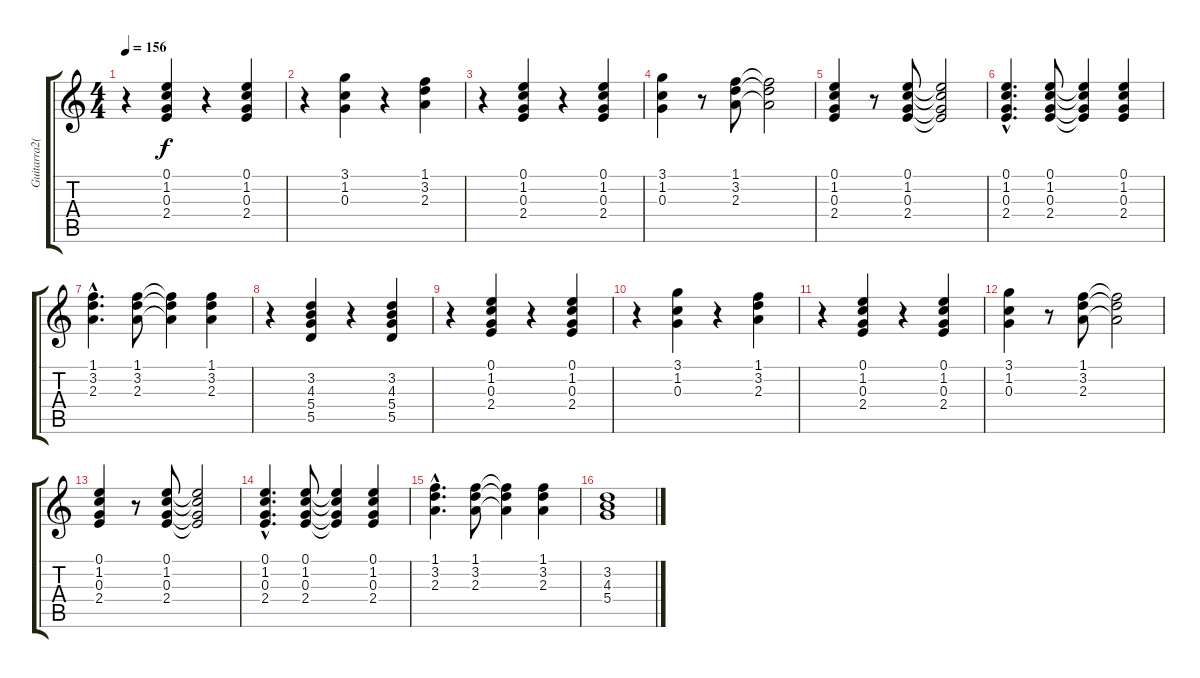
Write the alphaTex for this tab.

\track ("Guitarra2(Uoho)" "Guitarra2(") {instrument electricguitarclean}
\staff {score tabs}
\tuning (E4 B3 G3 D3 A2 E2) {hide}
\ts (4 4)
\tempo 156
\clef g2
\ks c
r.4{dy f} (0.1 1.2 0.3 2.4).4 r.4 (0.1 1.2 0.3 2.4).4 |
r.4 (3.1 1.2 0.3).4 r.4 (1.1 3.2 2.3).4 |
r.4 (0.1 1.2 0.3 2.4).4 r.4 (0.1 1.2 0.3 2.4).4 |
(3.1 1.2 0.3).4 r.8 (1.1 3.2 2.3).8 (1.1{t} 3.2{t} 2.3{t}).2 |
(0.1 1.2 0.3 2.4).4 r.8 (0.1 1.2 0.3 2.4).8 (0.1{t} 1.2{t} 0.3{t} 2.4{t}).2 |
(0.1{hac} 1.2{hac} 0.3{hac} 2.4{hac}).4{d} (0.1 1.2 0.3 2.4).8 (0.1{t} 1.2{t} 0.3{t} 2.4{t}).4 (0.1 1.2 0.3 2.4).4 |
(1.1{hac} 3.2{hac} 2.3{hac}).4{d} (1.1 3.2 2.3).8 (1.1{t} 3.2{t} 2.3{t}).4 (1.1 3.2 2.3).4 |
r.4 (3.2 4.3 5.4 5.5).4 r.4 (3.2 4.3 5.4 5.5).4 |
r.4 (0.1 1.2 0.3 2.4).4 r.4 (0.1 1.2 0.3 2.4).4 |
r.4 (3.1 1.2 0.3).4 r.4 (1.1 3.2 2.3).4 |
r.4 (0.1 1.2 0.3 2.4).4 r.4 (0.1 1.2 0.3 2.4).4 |
(3.1 1.2 0.3).4 r.8 (1.1 3.2 2.3).8 (1.1{t} 3.2{t} 2.3{t}).2 |
(0.1 1.2 0.3 2.4).4 r.8 (0.1 1.2 0.3 2.4).8 (0.1{t} 1.2{t} 0.3{t} 2.4{t}).2 |
(0.1{hac} 1.2{hac} 0.3{hac} 2.4{hac}).4{d} (0.1 1.2 0.3 2.4).8 (0.1{t} 1.2{t} 0.3{t} 2.4{t}).4 (0.1 1.2 0.3 2.4).4 |
(1.1{hac} 3.2{hac} 2.3{hac}).4{d} (1.1 3.2 2.3).8 (1.1{t} 3.2{t} 2.3{t}).4 (1.1 3.2 2.3).4 |
(3.2 4.3 5.4).1
